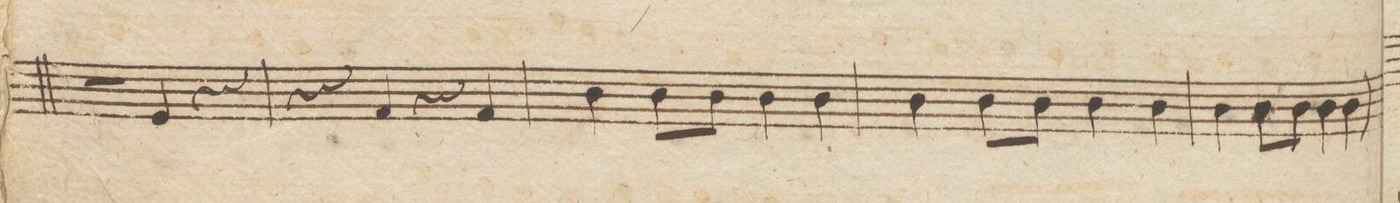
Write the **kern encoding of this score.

**kern	**dynam
*I"Viole.	*
*clefC3	*
*k[]	*
*met(c)	*
*M4/4	*
2r	.
4F/	.
4r	.
=131	=131
4r	.
4G/	.
4r	.
4G/	.
=132	=132
4c\	.
8c\L	.
8c\J	.
4c\	.
4c\	.
=133	=133
4c\	.
8c\L	.
8c\J	.
4c\	.
4c\	.
=134	=134
4c\	.
8c\L	.
8c\J	.
4c\	.
4c\	.
=135	=135
*-	*-
